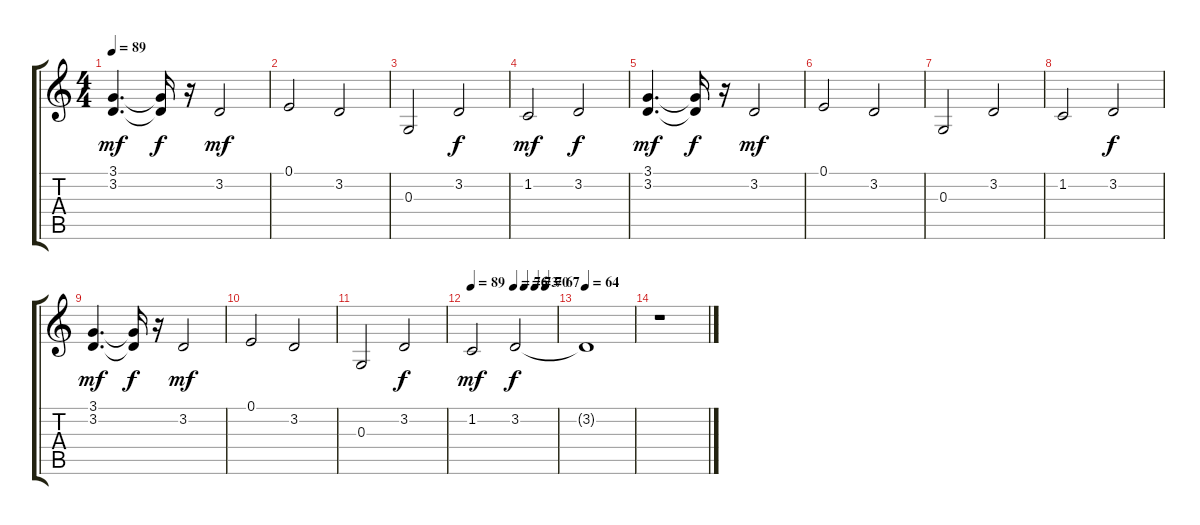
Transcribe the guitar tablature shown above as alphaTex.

\track "" {instrument tangoaccordion}
\staff {score tabs}
\tuning (E4 B3 G3 D3 A2 E2) {hide}
\ts (4 4)
\tempo 89
\clef g2
\ks c
(3.1 3.2).4{d dy mf} (3.1{t} 3.2{t}).16{dy f} r.16 3.2.2{dy mf} |
0.1.2 3.2.2 |
0.3.2 3.2.2{dy f} |
1.2.2{dy mf} 3.2.2{dy f} |
(3.1 3.2).4{d dy mf} (3.1{t} 3.2{t}).16{dy f} r.16 3.2.2{dy mf} |
0.1.2 3.2.2 |
0.3.2 3.2.2 |
1.2.2 3.2.2{dy f} |
(3.1 3.2).4{d dy mf} (3.1{t} 3.2{t}).16{dy f} r.16 3.2.2{dy mf} |
0.1.2 3.2.2 |
0.3.2 3.2.2{dy f} |
\tempo 89
\tempo (76 0.5)
\tempo (73 0.625)
\tempo (70 0.75)
\tempo (67 0.875)
1.2.2{dy mf} 3.2.2{dy f} |
\tempo 64
3.2{t}.1 |
r.1
